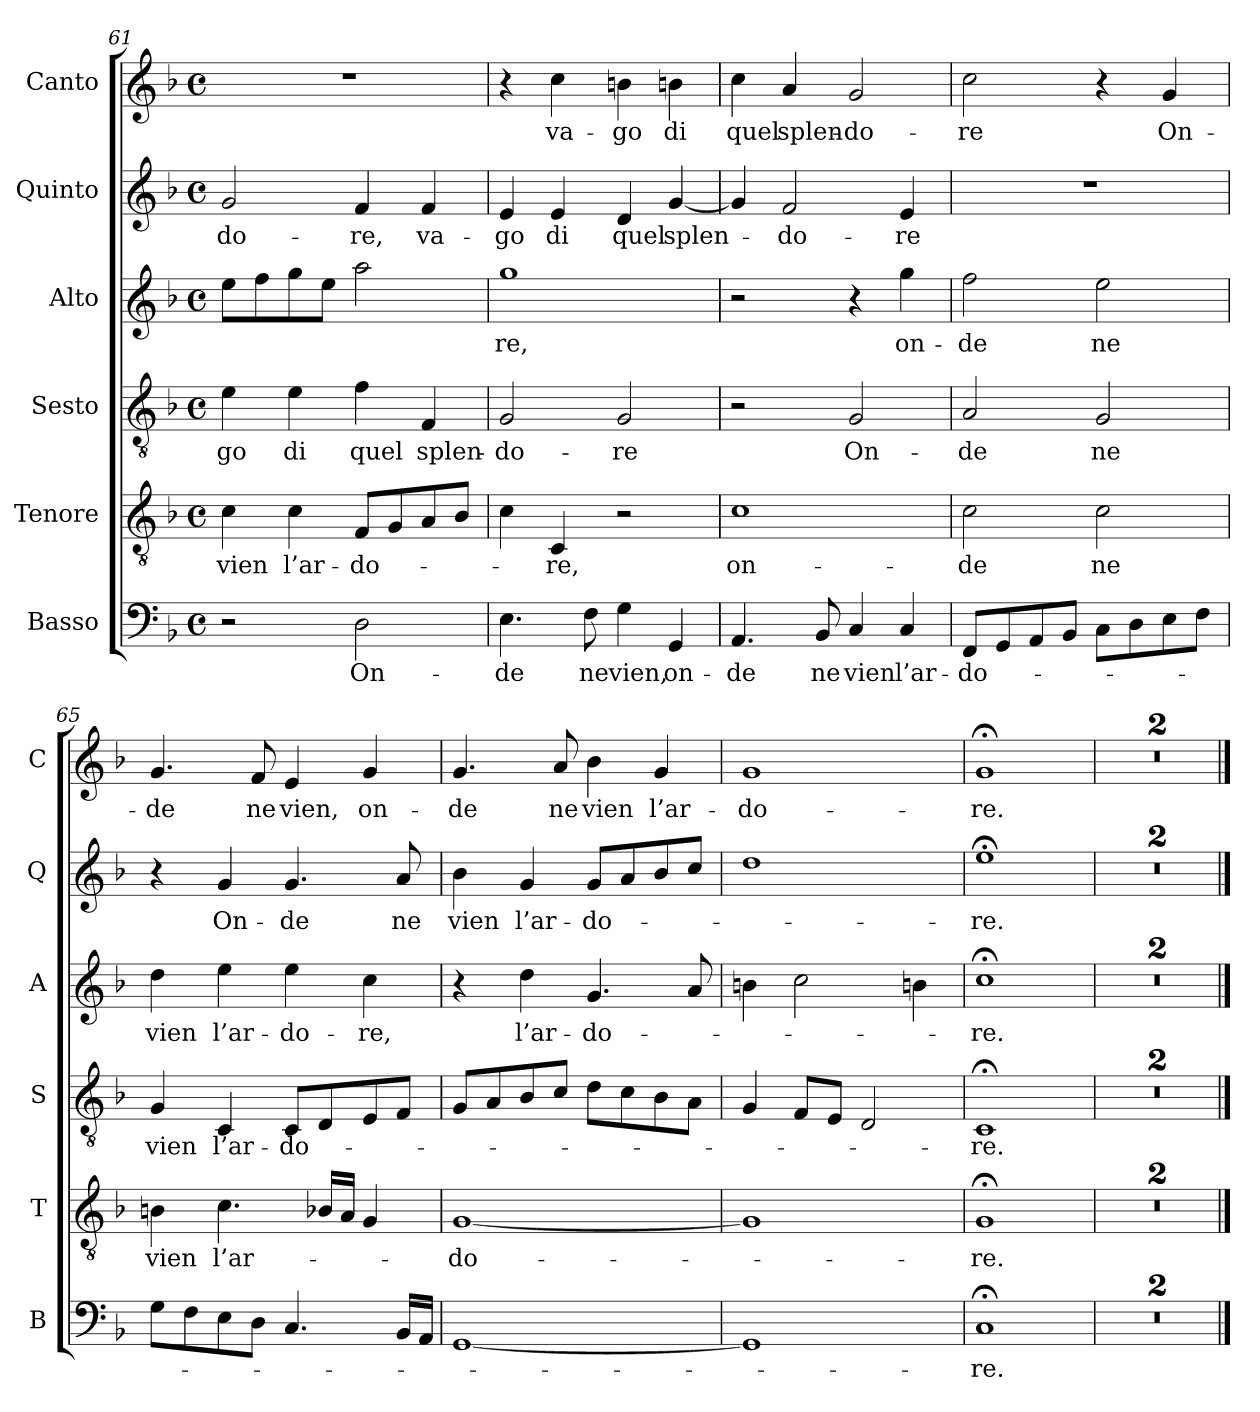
**kern	**text	**kern	**text	**kern	**text	**kern	**text	**kern	**text	**kern	**text
*part6	*part6	*part5	*part5	*part4	*part4	*part3	*part3	*part2	*part2	*part1	*part1
*staff6	*staff6	*staff5	*staff5	*staff4	*staff4	*staff3	*staff3	*staff2	*staff2	*staff1	*staff1
*I"Basso	*	*I"Tenore	*	*I"Sesto	*	*I"Alto	*	*I"Quinto	*	*I"Canto	*
*I'B	*	*I'T	*	*I'S	*	*I'A	*	*I'Q	*	*I'C	*
*clefF4	*	*clefGv2	*	*clefGv2	*	*clefG2	*	*clefG2	*	*clefG2	*
*k[b-]	*	*k[b-]	*	*k[b-]	*	*k[b-]	*	*k[b-]	*	*k[b-]	*
*F:	*	*F:	*	*F:	*	*F:	*	*F:	*	*F:	*
*M4/4	*	*M4/4	*	*M4/4	*	*M4/4	*	*M4/4	*	*M4/4	*
*met(c)	*	*met(c)	*	*met(c)	*	*met(c)	*	*met(c)	*	*met(c)	*
=61	=61	=61	=61	=61	=61	=61	=61	=61	=61	=61	=61
2r	.	4c	-vien	4e	-go	8eeL	.	2g	do-	1r	.
.	.	.	.	.	.	8ff	.	.	.	.	.
.	.	4c	l’ar-	4e	-di	8gg	.	.	.	.	.
.	.	.	.	.	.	8eeJ	.	.	.	.	.
2D	On-	8FL	do-	4f	-quel	2aa	.	4f	-re,	.	.
.	.	8G	.	.	.	.	.	.	.	.	.
.	.	8A	.	4F	splen-	.	.	4f	va-	.	.
.	.	8B-J	.	.	.	.	.	.	.	.	.
=62	=62	=62	=62	=62	=62	=62	=62	=62	=62	=62	=62
4.E	-de	4c	.	2G	do-	1gg	-re,	4e	-go	4r	.
.	.	4C	-re,	.	.	.	.	4e	-di	4cc	va-
8F	-ne	.	.	.	.	.	.	.	.	.	.
4G	-vien,	2r	.	2G	-re	.	.	4d	-quel	4bn	-go
4GG	on-	.	.	.	.	.	.	[4g	splen-	4bn	-di
=63	=63	=63	=63	=63	=63	=63	=63	=63	=63	=63	=63
4.AA	-de	1c	on-	2r	.	2r	.	4g]	.	4cc	-quel
.	.	.	.	.	.	.	.	2f	do-	4a	splen-
8BB-	-ne	.	.	.	.	.	.	.	.	.	.
4C	-vien	.	.	2G	On-	4r	.	.	.	2g	do-
4C	l’ar-	.	.	.	.	4gg	on-	4e	-re	.	.
=64	=64	=64	=64	=64	=64	=64	=64	=64	=64	=64	=64
8FFL	do-	2c	-de	2A	-de	2ff	-de	1r	.	2cc	-re
8GG	.	.	.	.	.	.	.	.	.	.	.
8AA	.	.	.	.	.	.	.	.	.	.	.
8BB-J	.	.	.	.	.	.	.	.	.	.	.
8CL	.	2c	-ne	2G	-ne	2ee	-ne	.	.	4r	.
8D	.	.	.	.	.	.	.	.	.	.	.
8E	.	.	.	.	.	.	.	.	.	4g	On-
8FJ	.	.	.	.	.	.	.	.	.	.	.
=65	=65	=65	=65	=65	=65	=65	=65	=65	=65	=65	=65
8GL	.	4Bn	-vien	4G	-vien	4dd	-vien	4r	.	4.g	-de
8F	.	.	.	.	.	.	.	.	.	.	.
8E	.	4.c	l’ar-	4C	l’ar-	4ee	l’ar-	4g	On-	.	.
8DJ	.	.	.	.	.	.	.	.	.	8f	-ne
4.C	.	.	.	8CL	do-	4ee	do-	4.g	-de	4e	-vien,
.	.	16B-XLL	.	8D	.	.	.	.	.	.	.
.	.	16AJJ	.	.	.	.	.	.	.	.	.
.	.	4G	.	8E	.	4cc	-re,	.	.	4g	on-
16BB-LL	.	.	.	8FJ	.	.	.	8a	-ne	.	.
16AAJJ	.	.	.	.	.	.	.	.	.	.	.
=66	=66	=66	=66	=66	=66	=66	=66	=66	=66	=66	=66
[1GG	.	[1G	do-	8GL	.	4r	.	4b-	-vien	4.g	-de
.	.	.	.	8A	.	.	.	.	.	.	.
.	.	.	.	8B-	.	4dd	l’ar-	4g	l’ar-	.	.
.	.	.	.	8cJ	.	.	.	.	.	8a	-ne
.	.	.	.	8dL	.	4.g	do-	8gL	do-	4b-	-vien
.	.	.	.	8c	.	.	.	8a	.	.	.
.	.	.	.	8B-	.	.	.	8b-	.	4g	l’ar-
.	.	.	.	8AJ	.	8a	.	8ccJ	.	.	.
=67	=67	=67	=67	=67	=67	=67	=67	=67	=67	=67	=67
1GG]	.	1G]	.	4G	.	4bn	.	1dd	.	1g	do-
.	.	.	.	8FL	.	2cc	.	.	.	.	.
.	.	.	.	8EJ	.	.	.	.	.	.	.
.	.	.	.	2D	.	.	.	.	.	.	.
.	.	.	.	.	.	4bn	.	.	.	.	.
=68	=68	=68	=68	=68	=68	=68	=68	=68	=68	=68	=68
1C;<	-re.	1G;<	-re.	1C;<	-re.	1cc;<	-re.	1ee;<	-re.	1g;<	-re.
=69	=69	=69	=69	=69	=69	=69	=69	=69	=69	=69	=69
1r	.	1r	.	1r	.	1r	.	1r	.	1r	.
=70	=70	=70	=70	=70	=70	=70	=70	=70	=70	=70	=70
1r	.	1r	.	1r	.	1r	.	1r	.	1r	.
==	==	==	==	==	==	==	==	==	==	==	==
*-	*-	*-	*-	*-	*-	*-	*-	*-	*-	*-	*-
